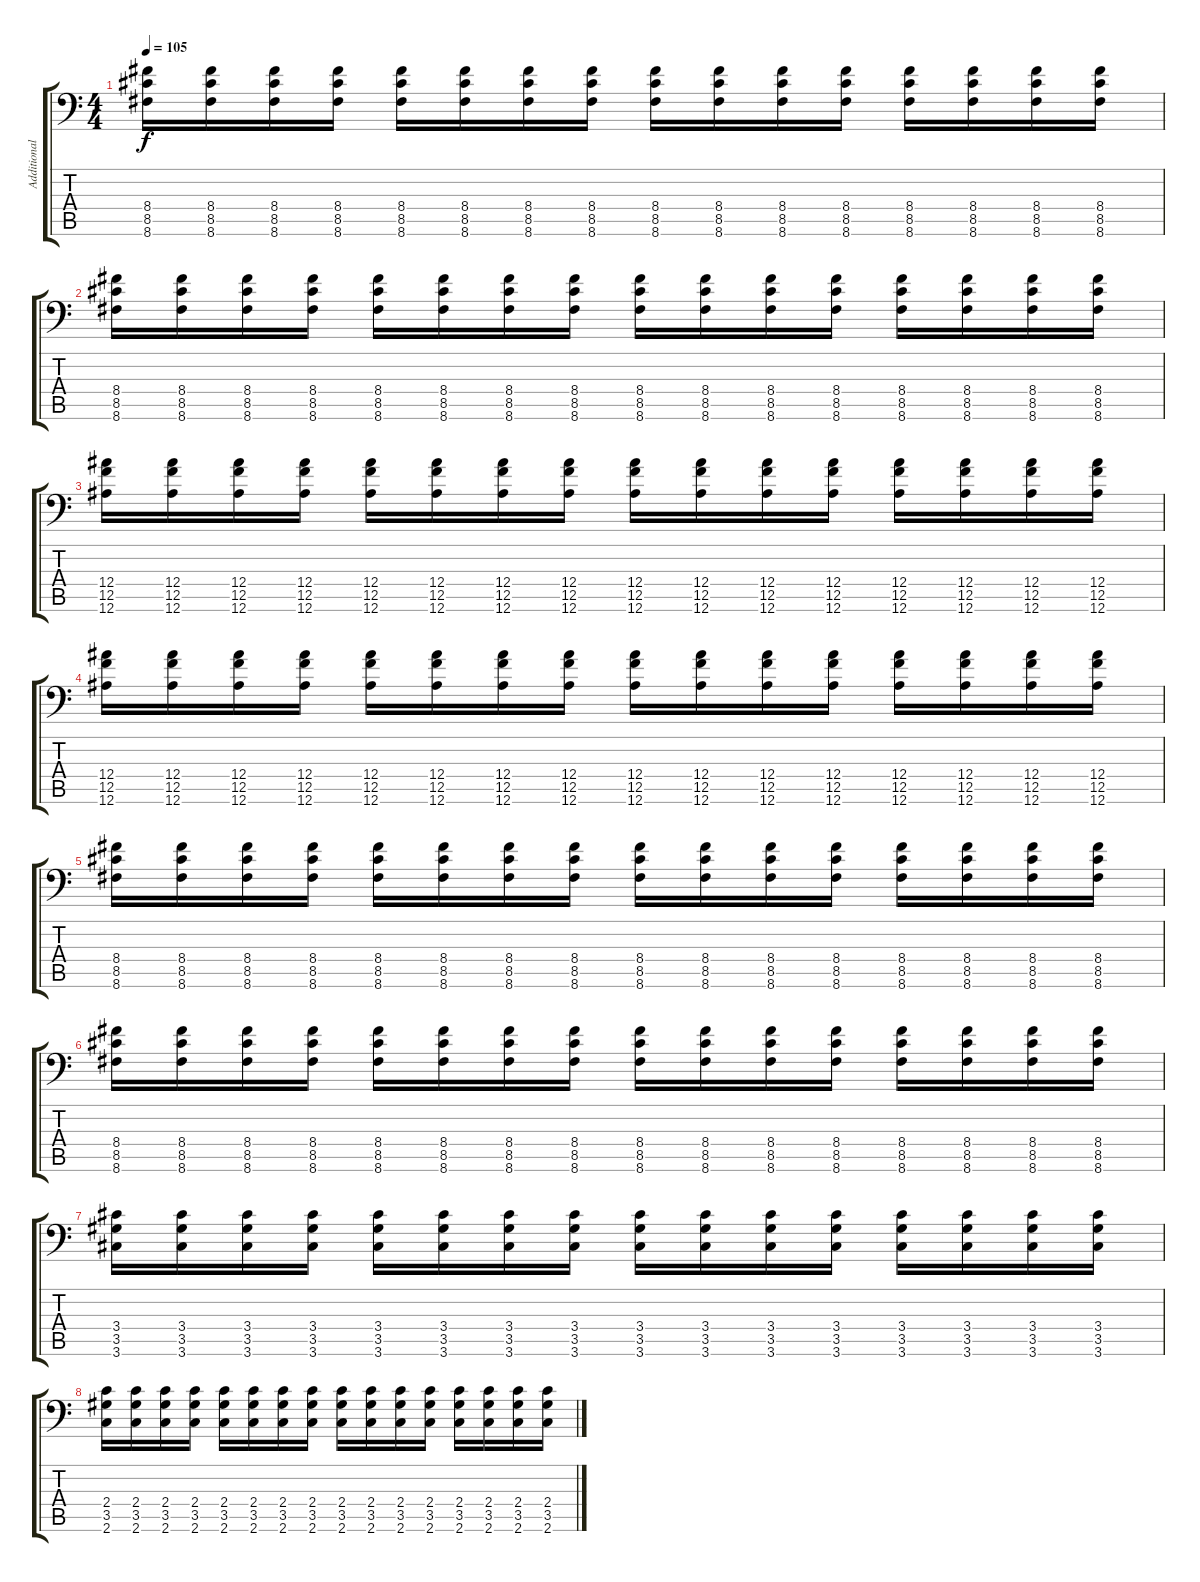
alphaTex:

\track ("Additional Guitar (Rythm)" "Additional") {instrument distortionguitar}
\staff {score tabs}
\tuning (C4 G3 Eb3 Bb2 F2 Bb1) {hide}
\ts (4 4)
\tempo 105
\clef f4
\ks c
(8.4 8.5 8.6).16{dy f} (8.4 8.5 8.6).16 (8.4 8.5 8.6).16 (8.4 8.5 8.6).16 (8.4 8.5 8.6).16 (8.4 8.5 8.6).16 (8.4 8.5 8.6).16 (8.4 8.5 8.6).16 (8.4 8.5 8.6).16 (8.4 8.5 8.6).16 (8.4 8.5 8.6).16 (8.4 8.5 8.6).16 (8.4 8.5 8.6).16 (8.4 8.5 8.6).16 (8.4 8.5 8.6).16 (8.4 8.5 8.6).16 |
(8.4 8.5 8.6).16 (8.4 8.5 8.6).16 (8.4 8.5 8.6).16 (8.4 8.5 8.6).16 (8.4 8.5 8.6).16 (8.4 8.5 8.6).16 (8.4 8.5 8.6).16 (8.4 8.5 8.6).16 (8.4 8.5 8.6).16 (8.4 8.5 8.6).16 (8.4 8.5 8.6).16 (8.4 8.5 8.6).16 (8.4 8.5 8.6).16 (8.4 8.5 8.6).16 (8.4 8.5 8.6).16 (8.4 8.5 8.6).16 |
(12.4 12.5 12.6).16 (12.4 12.5 12.6).16 (12.4 12.5 12.6).16 (12.4 12.5 12.6).16 (12.4 12.5 12.6).16 (12.4 12.5 12.6).16 (12.4 12.5 12.6).16 (12.4 12.5 12.6).16 (12.4 12.5 12.6).16 (12.4 12.5 12.6).16 (12.4 12.5 12.6).16 (12.4 12.5 12.6).16 (12.4 12.5 12.6).16 (12.4 12.5 12.6).16 (12.4 12.5 12.6).16 (12.4 12.5 12.6).16 |
(12.4 12.5 12.6).16 (12.4 12.5 12.6).16 (12.4 12.5 12.6).16 (12.4 12.5 12.6).16 (12.4 12.5 12.6).16 (12.4 12.5 12.6).16 (12.4 12.5 12.6).16 (12.4 12.5 12.6).16 (12.4 12.5 12.6).16 (12.4 12.5 12.6).16 (12.4 12.5 12.6).16 (12.4 12.5 12.6).16 (12.4 12.5 12.6).16 (12.4 12.5 12.6).16 (12.4 12.5 12.6).16 (12.4 12.5 12.6).16 |
(8.4 8.5 8.6).16 (8.4 8.5 8.6).16 (8.4 8.5 8.6).16 (8.4 8.5 8.6).16 (8.4 8.5 8.6).16 (8.4 8.5 8.6).16 (8.4 8.5 8.6).16 (8.4 8.5 8.6).16 (8.4 8.5 8.6).16 (8.4 8.5 8.6).16 (8.4 8.5 8.6).16 (8.4 8.5 8.6).16 (8.4 8.5 8.6).16 (8.4 8.5 8.6).16 (8.4 8.5 8.6).16 (8.4 8.5 8.6).16 |
(8.4 8.5 8.6).16 (8.4 8.5 8.6).16 (8.4 8.5 8.6).16 (8.4 8.5 8.6).16 (8.4 8.5 8.6).16 (8.4 8.5 8.6).16 (8.4 8.5 8.6).16 (8.4 8.5 8.6).16 (8.4 8.5 8.6).16 (8.4 8.5 8.6).16 (8.4 8.5 8.6).16 (8.4 8.5 8.6).16 (8.4 8.5 8.6).16 (8.4 8.5 8.6).16 (8.4 8.5 8.6).16 (8.4 8.5 8.6).16 |
(3.4 3.5 3.6).16 (3.4 3.5 3.6).16 (3.4 3.5 3.6).16 (3.4 3.5 3.6).16 (3.4 3.5 3.6).16 (3.4 3.5 3.6).16 (3.4 3.5 3.6).16 (3.4 3.5 3.6).16 (3.4 3.5 3.6).16 (3.4 3.5 3.6).16 (3.4 3.5 3.6).16 (3.4 3.5 3.6).16 (3.4 3.5 3.6).16 (3.4 3.5 3.6).16 (3.4 3.5 3.6).16 (3.4 3.5 3.6).16 |
(2.4 3.5 2.6).16 (2.4 3.5 2.6).16 (2.4 3.5 2.6).16 (2.4 3.5 2.6).16 (2.4 3.5 2.6).16 (2.4 3.5 2.6).16 (2.4 3.5 2.6).16 (2.4 3.5 2.6).16 (2.4 3.5 2.6).16 (2.4 3.5 2.6).16 (2.4 3.5 2.6).16 (2.4 3.5 2.6).16 (2.4 3.5 2.6).16 (2.4 3.5 2.6).16 (2.4 3.5 2.6).16 (2.4 3.5 2.6).16
